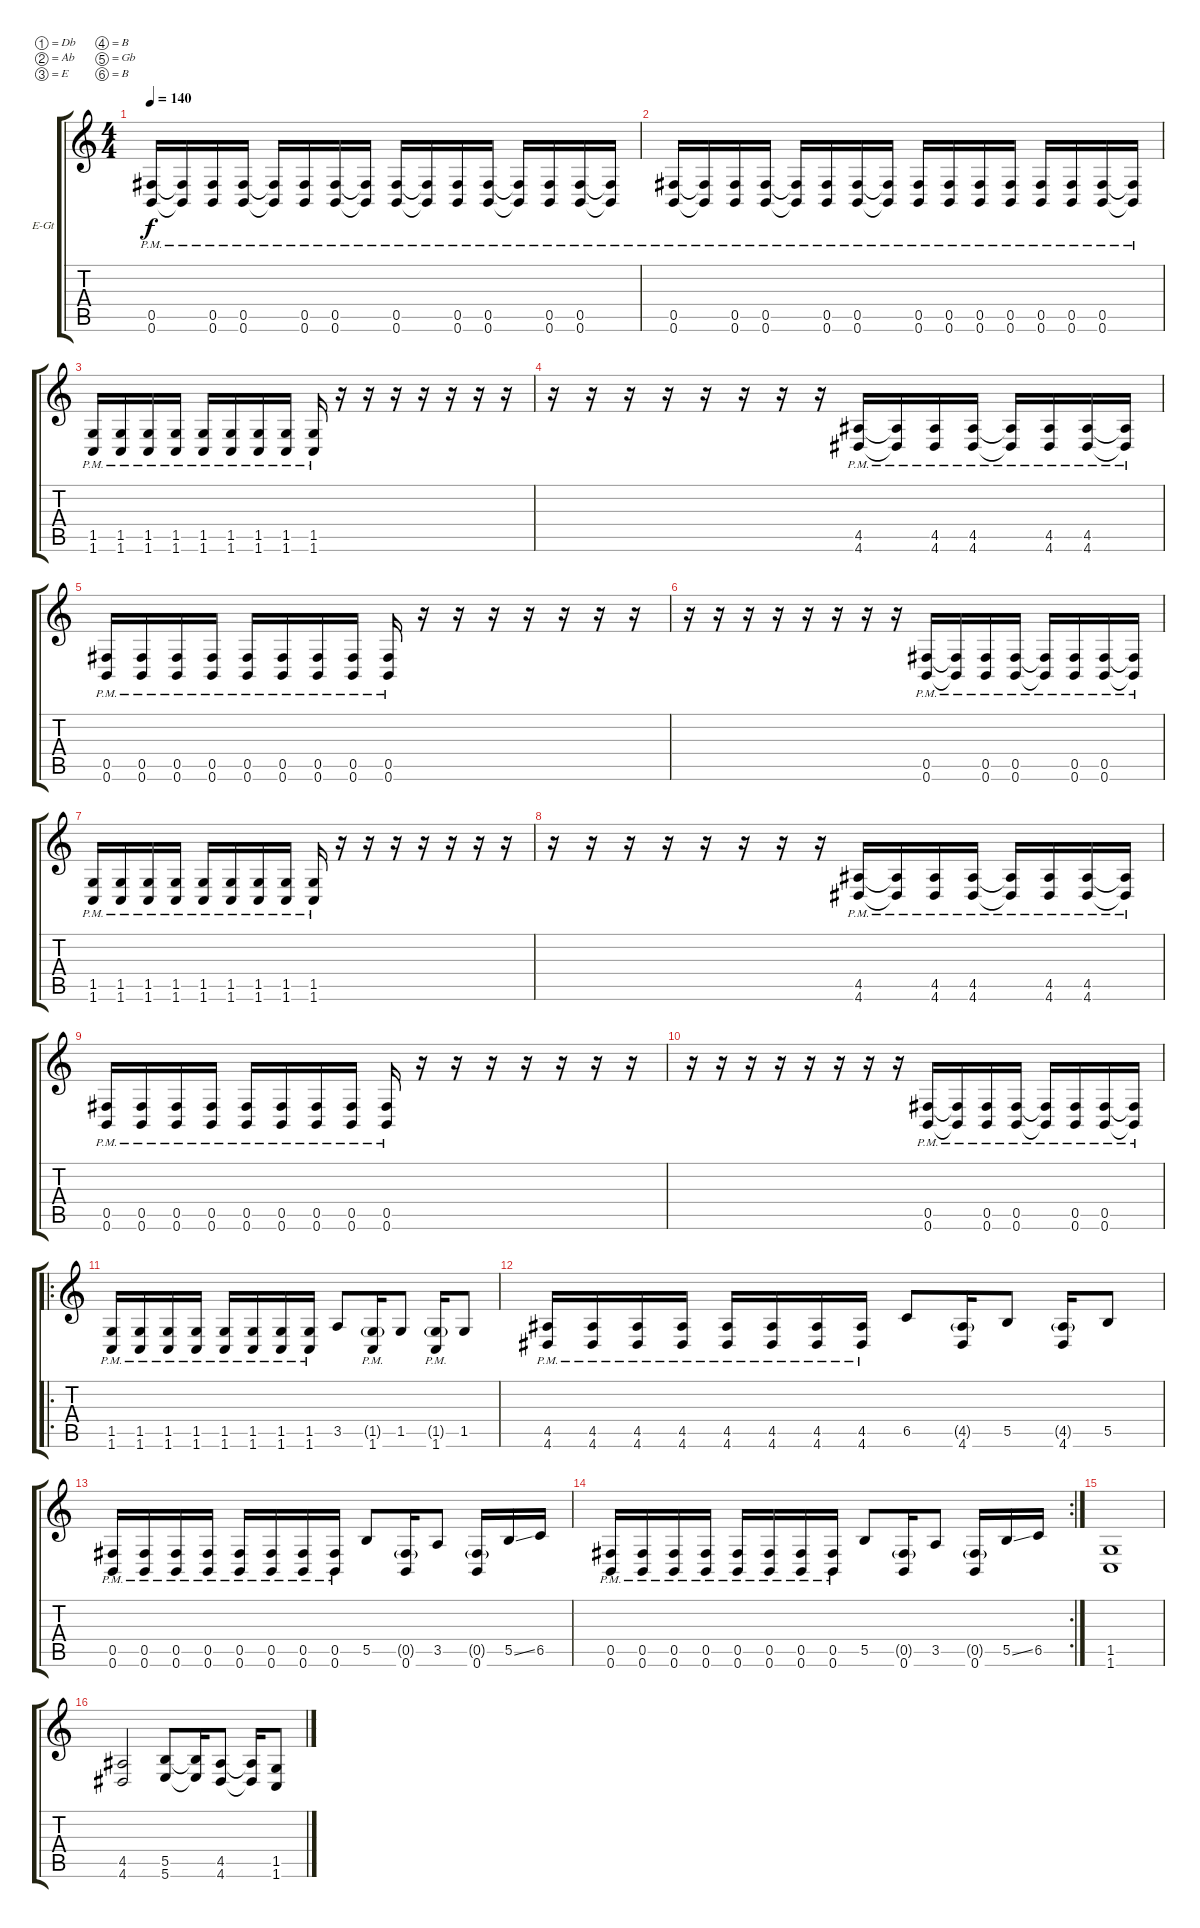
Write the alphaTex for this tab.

\bracketExtendMode groupsimilarinstruments
\firstSystemTrackNameOrientation horizontal
\otherSystemsTrackNameOrientation horizontal
\track ("Rhytm Gtr." "E-Gt") {instrument overdrivenguitar}
\staff {score tabs}
\tuning (Db4 Ab3 E3 B2 Gb2 B1)
\ts (4 4)
\tempo 140
\clef g2
\ks c
(0.5{pm} 0.6{pm}).16{dy f} (0.5{pm t} 0.6{pm t}).16 (0.5{pm} 0.6{pm}).16 (0.5{pm} 0.6{pm}).16 (0.5{pm t} 0.6{pm t}).16 (0.5{pm} 0.6{pm}).16 (0.5{pm} 0.6{pm}).16 (0.5{pm t} 0.6{pm t}).16 (0.5{pm} 0.6{pm}).16 (0.5{pm t} 0.6{pm t}).16 (0.5{pm} 0.6{pm}).16 (0.5{pm} 0.6{pm}).16 (0.5{pm t} 0.6{pm t}).16 (0.5{pm} 0.6{pm}).16 (0.5{pm} 0.6{pm}).16 (0.5{pm t} 0.6{pm t}).16 |
(0.5{pm} 0.6{pm}).16 (0.5{pm t} 0.6{pm t}).16 (0.5{pm} 0.6{pm}).16 (0.5{pm} 0.6{pm}).16 (0.5{pm t} 0.6{pm t}).16 (0.5{pm} 0.6{pm}).16 (0.5{pm} 0.6{pm}).16 (0.5{pm t} 0.6{pm t}).16 (0.5{pm} 0.6{pm}).16 (0.6{pm} 0.5{pm}).16 (0.5{pm} 0.6{pm}).16 (0.5{pm} 0.6{pm}).16 (0.5{pm} 0.6{pm}).16 (0.5{pm} 0.6{pm}).16 (0.5{pm} 0.6{pm}).16 (0.5{pm t} 0.6{pm t}).16 |
(1.5{pm} 1.6{pm}).16 (1.5{pm} 1.6{pm}).16 (1.5{pm} 1.6{pm}).16 (1.5{pm} 1.6{pm}).16 (1.5{pm} 1.6{pm}).16 (1.5{pm} 1.6{pm}).16 (1.5{pm} 1.6{pm}).16 (1.5{pm} 1.6{pm}).16 (1.5{pm} 1.6{pm}).16 r.16 r.16 r.16 r.16 r.16 r.16 r.16 |
r.16 r.16 r.16 r.16 r.16 r.16 r.16 r.16 (4.5{pm} 4.6{pm}).16 (4.5{pm t} 4.6{pm t}).16 (4.5{pm} 4.6{pm}).16 (4.5{pm} 4.6{pm}).16 (4.5{pm t} 4.6{pm t}).16 (4.5{pm} 4.6{pm}).16 (4.5{pm} 4.6{pm}).16 (4.5{pm t} 4.6{pm t}).16 |
(0.5{pm} 0.6{pm}).16 (0.5{pm} 0.6{pm}).16 (0.5{pm} 0.6{pm}).16 (0.5{pm} 0.6{pm}).16 (0.5{pm} 0.6{pm}).16 (0.5{pm} 0.6{pm}).16 (0.5{pm} 0.6{pm}).16 (0.5{pm} 0.6{pm}).16 (0.5{pm} 0.6{pm}).16 r.16 r.16 r.16 r.16 r.16 r.16 r.16 |
r.16 r.16 r.16 r.16 r.16 r.16 r.16 r.16 (0.5{pm} 0.6{pm}).16 (0.5{pm t} 0.6{pm t}).16 (0.5{pm} 0.6{pm}).16 (0.5{pm} 0.6{pm}).16 (0.5{pm t} 0.6{pm t}).16 (0.5{pm} 0.6{pm}).16 (0.5{pm} 0.6{pm}).16 (0.5{pm t} 0.6{pm t}).16 |
(1.5{pm} 1.6{pm}).16 (1.5{pm} 1.6{pm}).16 (1.5{pm} 1.6{pm}).16 (1.5{pm} 1.6{pm}).16 (1.5{pm} 1.6{pm}).16 (1.5{pm} 1.6{pm}).16 (1.5{pm} 1.6{pm}).16 (1.5{pm} 1.6{pm}).16 (1.5{pm} 1.6{pm}).16 r.16 r.16 r.16 r.16 r.16 r.16 r.16 |
r.16 r.16 r.16 r.16 r.16 r.16 r.16 r.16 (4.5{pm} 4.6{pm}).16 (4.5{pm t} 4.6{pm t}).16 (4.5{pm} 4.6{pm}).16 (4.5{pm} 4.6{pm}).16 (4.5{pm t} 4.6{pm t}).16 (4.5{pm} 4.6{pm}).16 (4.5{pm} 4.6{pm}).16 (4.5{pm t} 4.6{pm t}).16 |
(0.5{pm} 0.6{pm}).16 (0.5{pm} 0.6{pm}).16 (0.5{pm} 0.6{pm}).16 (0.5{pm} 0.6{pm}).16 (0.5{pm} 0.6{pm}).16 (0.5{pm} 0.6{pm}).16 (0.5{pm} 0.6{pm}).16 (0.5{pm} 0.6{pm}).16 (0.5{pm} 0.6{pm}).16 r.16 r.16 r.16 r.16 r.16 r.16 r.16 |
r.16 r.16 r.16 r.16 r.16 r.16 r.16 r.16 (0.5{pm} 0.6{pm}).16 (0.5{pm t} 0.6{pm t}).16 (0.5{pm} 0.6{pm}).16 (0.5{pm} 0.6{pm}).16 (0.5{pm t} 0.6{pm t}).16 (0.5{pm} 0.6{pm}).16 (0.5{pm} 0.6{pm}).16 (0.5{pm t} 0.6{pm t}).16 |
\ro
(1.6{pm} 1.5{pm}).16 (1.6{pm} 1.5{pm}).16 (1.6{pm} 1.5{pm}).16 (1.6{pm} 1.5{pm}).16 (1.6{pm} 1.5{pm}).16 (1.6{pm} 1.5{pm}).16 (1.6{pm} 1.5{pm}).16 (1.6{pm} 1.5{pm}).16 3.5.8 (1.6{pm} 1.5{g pm}).16 1.5.8 (1.6{pm} 1.5{g pm}).16 1.5.8 |
(4.5{pm} 4.6).16 (4.5{pm} 4.6{pm}).16 (4.5{pm} 4.6{pm}).16 (4.5{pm} 4.6{pm}).16 (4.5{pm} 4.6{pm}).16 (4.5{pm} 4.6{pm}).16 (4.5{pm} 4.6{pm}).16 (4.5{pm} 4.6{pm}).16 6.5.8 (4.6 4.5{g}).16 5.5.8 (4.6 4.5{g}).16 5.5.8 |
(0.5{pm} 0.6{pm}).16 (0.5{pm} 0.6{pm}).16 (0.5{pm} 0.6{pm}).16 (0.5{pm} 0.6{pm}).16 (0.5{pm} 0.6{pm}).16 (0.5{pm} 0.6{pm}).16 (0.5{pm} 0.6{pm}).16 (0.5{pm} 0.6{pm}).16 5.5.8 (0.6 0.5{g}).16 3.5.8 (0.6 0.5{g}).16 5.5{ss}.16 6.5.16 |
\rc 2
(0.5{pm} 0.6{pm}).16 (0.5{pm} 0.6{pm}).16 (0.5{pm} 0.6{pm}).16 (0.5{pm} 0.6{pm}).16 (0.5{pm} 0.6{pm}).16 (0.5{pm} 0.6{pm}).16 (0.5{pm} 0.6{pm}).16 (0.5{pm} 0.6{pm}).16 5.5.8 (0.6 0.5{g}).16 3.5.8 (0.6 0.5{g}).16 5.5{ss}.16 6.5.16 |
(1.5 1.6).1 |
(4.5 4.6).2 (5.5 5.6).8 (5.5{t} 5.6{t}).16 (4.5 4.6).8 (4.5{t} 4.6{t}).16 (1.5 1.6).8
